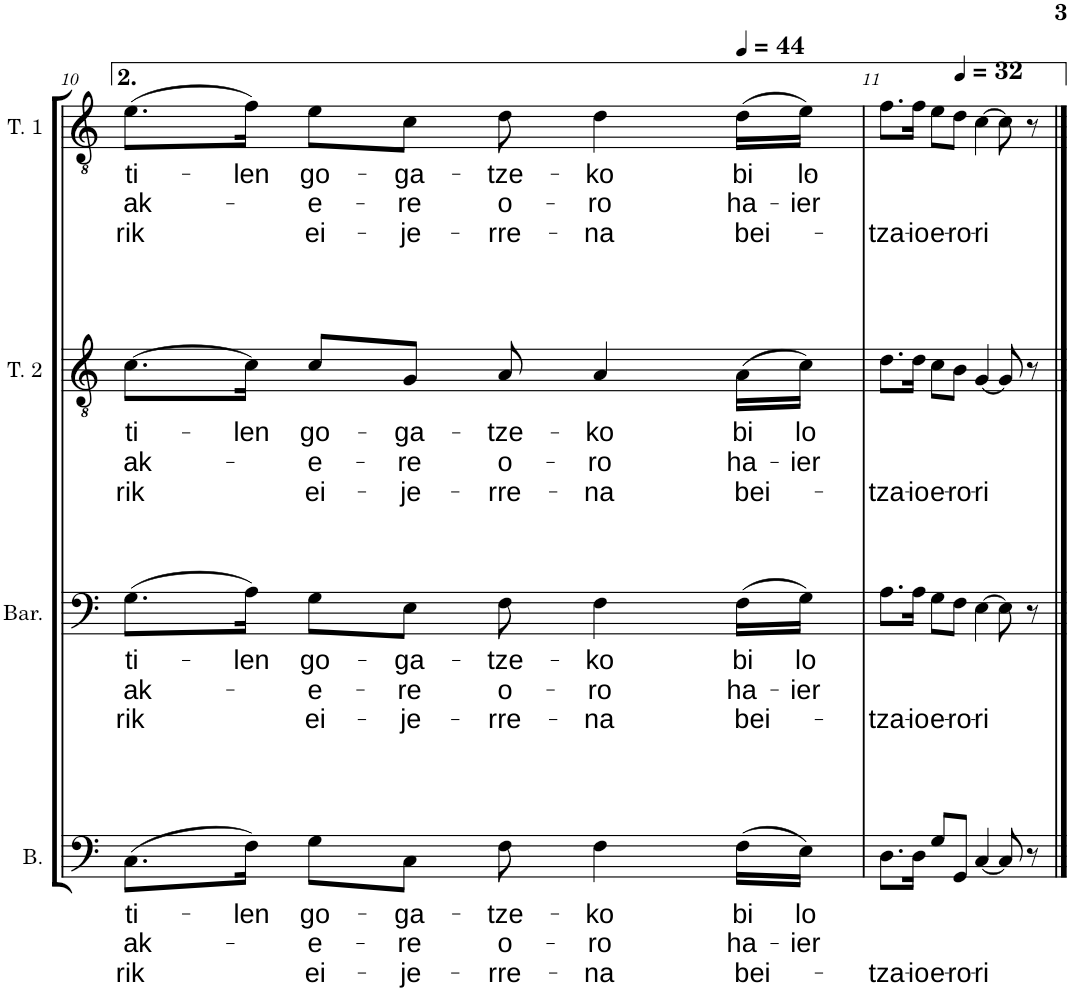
**kern	**text	**text	**text	**kern	**text	**text	**text	**kern	**text	**text	**text	**kern	**text	**text	**text
*part4	*part4	*part4	*part4	*part3	*part3	*part3	*part3	*part2	*part2	*part2	*part2	*part1	*part1	*part1	*part1
*staff4	*staff4	*staff4	*staff4	*staff3	*staff3	*staff3	*staff3	*staff2	*staff2	*staff2	*staff2	*staff1	*staff1	*staff1	*staff1
*I"Basse	*	*	*	*I"Baryton	*	*	*	*I"Ténor 2	*	*	*	*I"Ténor 1	*	*	*
*I'B.	*	*	*	*I'Bar.	*	*	*	*I'T. 2	*	*	*	*I'T. 1	*	*	*
!!LO:PB:g=z
*clefF4	*	*	*	*clefF4	*	*	*	*clefGv2	*	*	*	*clefGv2	*	*	*
*k[]	*	*	*	*k[]	*	*	*	*k[]	*	*	*	*k[]	*	*	*
*M4/4	*	*	*	*M4/4	*	*	*	*M4/4	*	*	*	*M4/4	*	*	*
=10	=10	=10	=10	=10	=10	=10	=10	=10	=10	=10	=10	=10	=10	=10	=10
!	!LO:LY:b	!LO:LY:b	!LO:LY:b	!	!LO:LY:b	!LO:LY:b	!LO:LY:b	!	!LO:LY:b	!LO:LY:b	!LO:LY:b	!	!LO:LY:b	!LO:LY:b	!LO:LY:b
(8.C\L	-ti-	-ak-	-rik	(8.G\L	-ti-	-ak-	-rik	[8.c\L	-ti-	-ak-	-rik	(8.e\L	-ti-	-ak-	-rik
!	!LO:LY:b	!	!	!	!LO:LY:b	!	!	!	!LO:LY:b	!	!	!	!LO:LY:b	!	!
16F\Jk)	-len	.	.	16A\Jk)	-len	.	.	16c\Jk]	-len	.	.	16f\Jk)	-len	.	.
!	!LO:LY:b	!LO:LY:b	!LO:LY:b	!	!LO:LY:b	!LO:LY:b	!LO:LY:b	!	!LO:LY:b	!LO:LY:b	!LO:LY:b	!	!LO:LY:b	!LO:LY:b	!LO:LY:b
8G\L	go-	-e-	ei-	8G\L	go-	-e-	ei-	8c/L	go-	-e-	ei-	8e\L	go-	-e-	ei-
!	!LO:LY:b	!LO:LY:b	!LO:LY:b	!	!LO:LY:b	!LO:LY:b	!LO:LY:b	!	!LO:LY:b	!LO:LY:b	!LO:LY:b	!	!LO:LY:b	!LO:LY:b	!LO:LY:b
8C\J	-ga-	-re	-je-	8E\J	-ga-	-re	-je-	8G/J	-ga-	-re	-je-	8c\J	-ga-	-re	-je-
!	!LO:LY:b	!LO:LY:b	!LO:LY:b	!	!LO:LY:b	!LO:LY:b	!LO:LY:b	!	!LO:LY:b	!LO:LY:b	!LO:LY:b	!	!LO:LY:b	!LO:LY:b	!LO:LY:b
8F\	-tze-	o-	-rre-	8F\	-tze-	o-	-rre-	8A/	-tze-	o-	-rre-	8d\	-tze-	o-	-rre-
!	!LO:LY:b	!LO:LY:b	!LO:LY:b	!	!LO:LY:b	!LO:LY:b	!LO:LY:b	!	!LO:LY:b	!LO:LY:b	!LO:LY:b	!	!LO:LY:b	!LO:LY:b	!LO:LY:b
4F\	-ko	-ro	-na	4F\	-ko	-ro	-na	4A/	-ko	-ro	-na	4d\	-ko	-ro	-na
*	*	*	*	*	*	*	*	*	*	*	*	*MM44	*	*	*
!	!LO:LY:b	!LO:LY:b	!LO:LY:b	!	!LO:LY:b	!LO:LY:b	!LO:LY:b	!	!LO:LY:b	!LO:LY:b	!LO:LY:b	!	!LO:LY:b	!LO:LY:b	!LO:LY:b
(16F\LL	bi	ha-	bei-	(16F\LL	bi	ha-	bei-	(16A\LL	bi	ha-	bei-	(16d\LL	bi	ha-	bei-
!	!LO:LY:b	!LO:LY:b	!	!	!LO:LY:b	!LO:LY:b	!	!	!LO:LY:b	!LO:LY:b	!	!	!LO:LY:b	!LO:LY:b	!
16E\JJ)	lo	-ier	.	16G\JJ)	lo	-ier	.	16c\JJ)	lo	-ier	.	16e\JJ)	lo-	-ier	.
=11	=11	=11	=11	=11	=11	=11	=11	=11	=11	=11	=11	=11	=11	=11	=11
!	!	!	!LO:LY:b	!	!	!	!LO:LY:b	!	!	!	!LO:LY:b	!	!	!	!LO:LY:b
8.D\L	.	.	-tza-	8.A\L	.	.	-tza-	8.d\L	.	.	-tza-	8.f\L	.	.	-tza-
!	!	!	!LO:LY:b	!	!	!	!LO:LY:b	!	!	!	!LO:LY:b	!	!	!	!LO:LY:b
16D\Jk	.	.	-io	16A\Jk	.	.	-io	16d\Jk	.	.	-io	16f\Jk	.	.	-io
!	!	!	!LO:LY:b	!	!	!	!LO:LY:b	!	!	!	!LO:LY:b	!	!	!	!LO:LY:b
8G/L	.	.	e-	8G\L	.	.	e-	8c\L	.	.	e-	8e\L	.	.	e-
*	*	*	*	*	*	*	*	*	*	*	*	*MM32	*	*	*
!	!	!	!LO:LY:b	!	!	!	!LO:LY:b	!	!	!	!LO:LY:b	!	!	!	!LO:LY:b
8GG/J	.	.	-ro-	8F\J	.	.	-ro-	8B\J	.	.	-ro-	8d\J	.	.	-ro-
!	!	!	!LO:LY:b	!	!	!	!LO:LY:b	!	!	!	!LO:LY:b	!	!	!	!LO:LY:b
[4C/	.	.	-ri	[4E\	.	.	-ri	[4G/	.	.	-ri	[4c\	.	.	-ri
8C/]	.	.	.	8E\]	.	.	.	8G/]	.	.	.	8c\]	.	.	.
8r	.	.	.	8r	.	.	.	8r	.	.	.	8r	.	.	.
==	==	==	==	==	==	==	==	==	==	==	==	==	==	==	==
*-	*-	*-	*-	*-	*-	*-	*-	*-	*-	*-	*-	*-	*-	*-	*-
